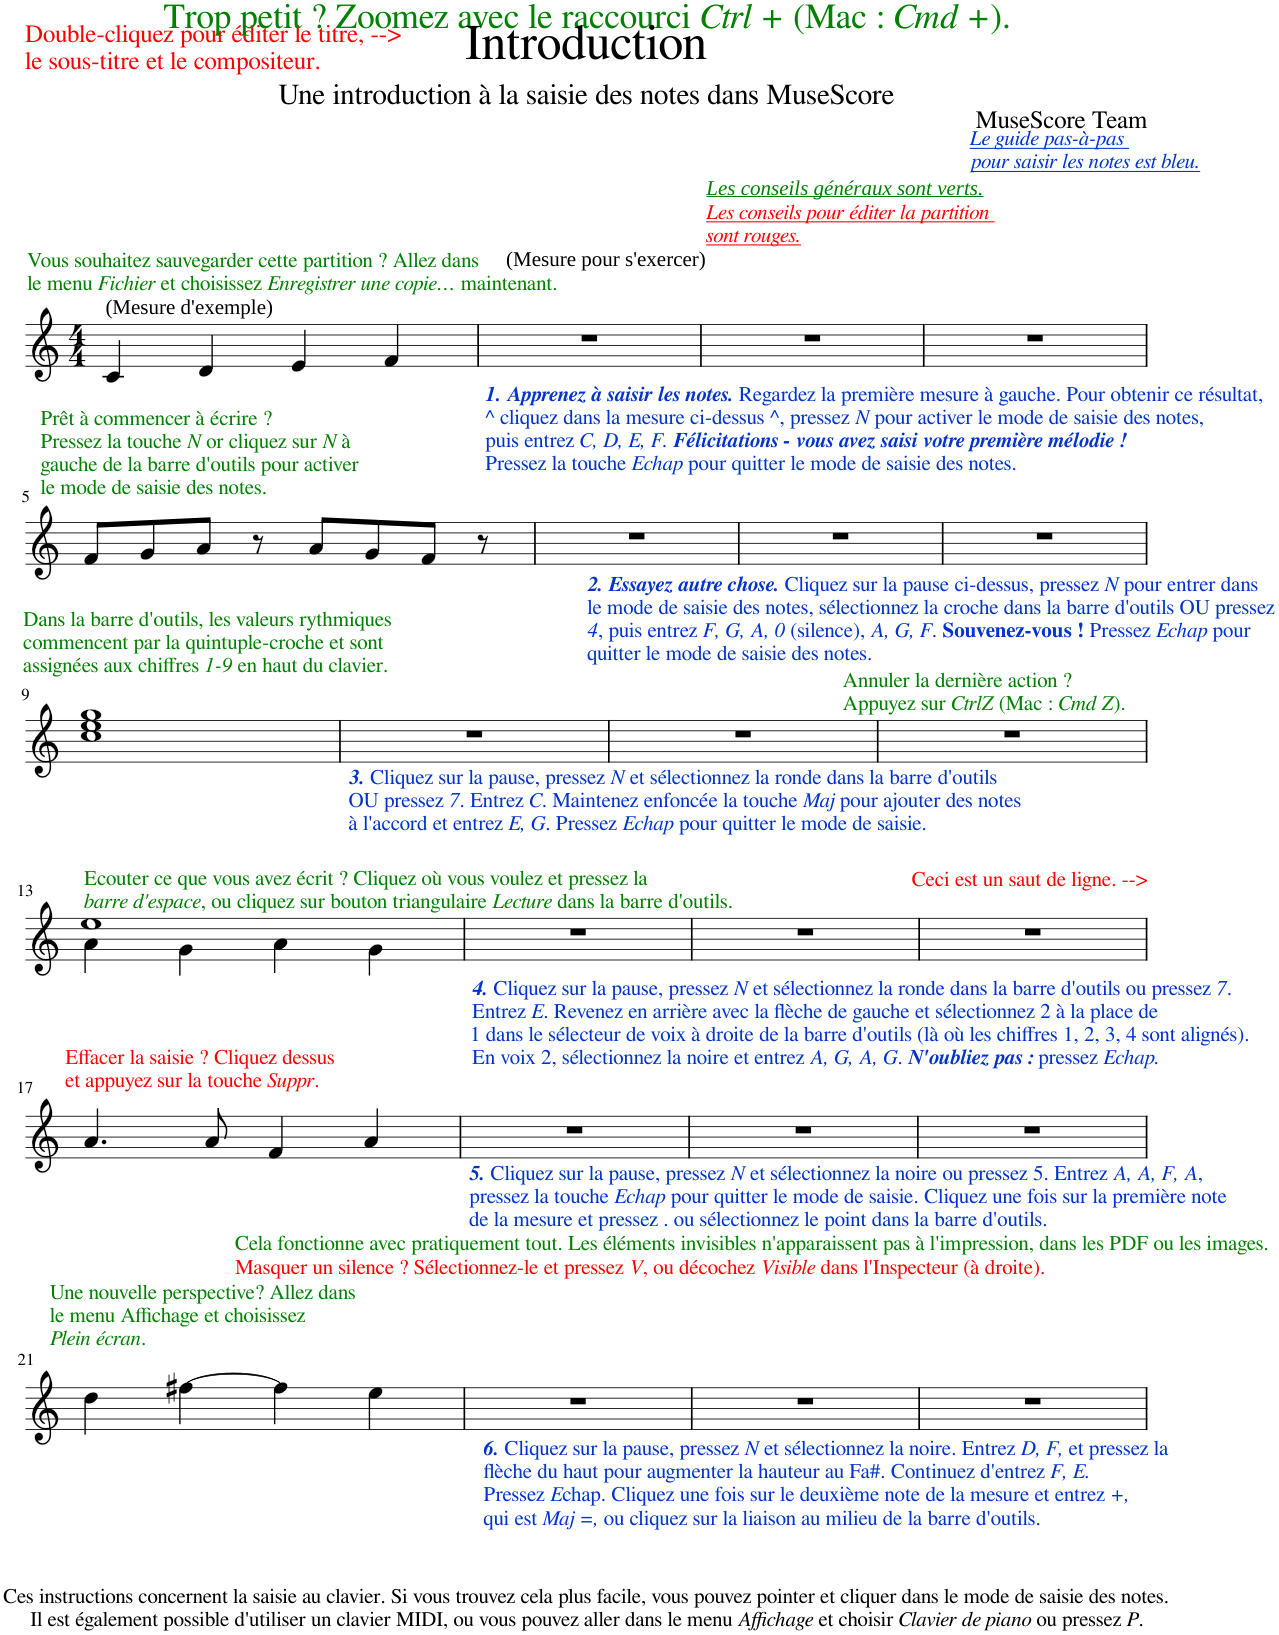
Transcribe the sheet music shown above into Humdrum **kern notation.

**kern
*part1
*staff1
*I"Piano
*I'Pno.
*clefG2
*k[]
*M4/4
=1
!LO:TX:a:t=(Mesure d'exemple)
!LO:TX:a:color=#008000:t=Vous souhaitez sauvegarder cette partition ? Allez dans
!LO:TX:a:t=le menu
!LO:TX:a:i:t=Fichier
!LO:TX:a:t=et choisissez
!LO:TX:a:i:t=Enregistrer une copie…
!LO:TX:a:t=maintenant.
4c/
4d/
4e/
4f/
=2
!LO:TX:a:t=(Mesure pour s'exercer)
!LO:TX:b:Bi:color=#0033CC:t=1. Apprenez à saisir les notes.
!LO:TX:b:t=Regardez la première mesure à gauche. Pour obtenir ce résultat,
!LO:TX:b:t=^ cliquez dans la mesure ci-dessus ^, pressez
!LO:TX:b:i:t=N
!LO:TX:b:t=pour activer le mode de saisie des notes,
!LO:TX:b:t=puis entrez
!LO:TX:b:i:t=C, D, E, F.
!LO:TX:b:B:t=Félicitations - vous avez saisi votre première mélodie !
!LO:TX:b:t=Pressez la touche
!LO:TX:b:i:t=Echap
!LO:TX:b:t=pour quitter le mode de saisie des notes.
1r
=3
!LO:TX:a:i:color=#FF0000:t=Les conseils pour éditer la partition
!LO:TX:a:t=sont rouges.
!LO:TX:a:i:color=#008000:t=Les conseils généraux sont verts.
1r
=4
!LO:TX:a:i:color=#0033CC:t=Le guide pas-à-pas
!LO:TX:a:t=pour saisir les notes est bleu.
1r
!!LO:LB:g=z
=5
!LO:TX:a:color=#008000:t=Prêt à commencer à écrire ?
!LO:TX:a:t=Pressez la touche
!LO:TX:a:i:t=N
!LO:TX:a:t=or cliquez sur
!LO:TX:a:i:t=N
!LO:TX:a:t=à
!LO:TX:a:t=gauche de la barre d'outils pour activer
!LO:TX:a:t=le mode de saisie des notes.
8f/L
8g/
8a/J
8r
8a/L
8g/
8f/J
8r
=6
!LO:TX:b:Bi:color=#0033CC:t=2. Essayez autre chose.
!LO:TX:b:t=Cliquez sur la pause ci-dessus, pressez
!LO:TX:b:i:t=N
!LO:TX:b:t=pour entrer dans
!LO:TX:b:t=le mode de saisie des notes, sélectionnez la croche dans la barre d'outils OU pressez
!LO:TX:b:i:t=4
!LO:TX:b:t=, puis entrez
!LO:TX:b:i:t=F, G, A, 0
!LO:TX:b:t=(silence),
!LO:TX:b:i:t=A, G, F
!LO:TX:b:t=.
!LO:TX:b:B:t=Souvenez-vous !
!LO:TX:b:t=Pressez
!LO:TX:b:i:t=Echap
!LO:TX:b:t=pour
!LO:TX:b:t=quitter le mode de saisie des notes.
1r
=7
1r
=8
1r
!!LO:LB:g=z
=9
!LO:TX:a:color=#008000:t=Dans la barre d'outils, les valeurs rythmiques
!LO:TX:a:t=commencent par la quintuple-croche et sont
!LO:TX:a:t=assignées aux chiffres
!LO:TX:a:i:t=1-9
!LO:TX:a:t=en haut du clavier.
1cc 1ee 1gg
=10
!LO:TX:b:Bi:color=#0033CC:t=3.
!LO:TX:b:t=Cliquez sur la pause, pressez
!LO:TX:b:i:t=N
!LO:TX:b:t=et sélectionnez la ronde dans la barre d'outils
!LO:TX:b:t=OU pressez
!LO:TX:b:i:t=7
!LO:TX:b:t=. Entrez
!LO:TX:b:i:t=C
!LO:TX:b:t=. Maintenez enfoncée la touche
!LO:TX:b:i:t=Maj
!LO:TX:b:t=pour ajouter des notes
!LO:TX:b:t=à l'accord et entrez
!LO:TX:b:i:t=E, G
!LO:TX:b:t=. Pressez
!LO:TX:b:i:t=Echap
!LO:TX:b:t=pour quitter le mode de saisie.
1r
=11
1r
=12
!LO:TX:a:color=#008000:t=Annuler la dernière action ?
!LO:TX:a:t=Appuyez sur
!LO:TX:a:i:t=CtrlZ
!LO:TX:a:t=(Mac &colon;
!LO:TX:a:i:t=Cmd Z
!LO:TX:a:t=).
1r
!!LO:LB:g=z
=13
*^
!LO:TX:a:color=#008000:t=Ecouter ce que vous avez écrit ? Cliquez où vous voulez et pressez la	!
!LO:TX:a:i:t=barre d'espace	!
!LO:TX:a:t=, ou cliquez sur bouton triangulaire	!
!LO:TX:a:i:t=Lecture	!
!LO:TX:a:t=dans la barre d'outils.	!
1ee	4a\
.	4g\
.	4a\
.	4g\
=14	=14
!LO:TX:b:Bi:color=#0033CC:t=4.	!
!LO:TX:b:t=Cliquez sur la pause, pressez	!
!LO:TX:b:i:t=N	!
!LO:TX:b:t=et sélectionnez la ronde dans la barre d'outils ou pressez	!
!LO:TX:b:i:t=7	!
!LO:TX:b:t=.	!
!LO:TX:b:t=Entrez	!
!LO:TX:b:i:t=E	!
!LO:TX:b:t=. Revenez en arrière avec la flèche de gauche et sélectionnez 2 à la place de	!
!LO:TX:b:t=1 dans le sélecteur de voix à droite de la barre d'outils (là où les chiffres 1, 2, 3, 4 sont alignés).	!
!LO:TX:b:t=En voix 2, sélectionnez la noire et entrez	!
!LO:TX:b:i:t=A, G, A, G	!
!LO:TX:b:t=.	!
!LO:TX:b:Bi:t=N'oubliez pas &colon;	!
!LO:TX:b:t=pressez	!
!LO:TX:b:i:t=Echap.	!
*v	*v
1r
=15
1r
=16
!LO:TX:a:color=#FF0000:t=Ceci est un saut de ligne. -->
1r
!!LO:LB:g=z
=17
!LO:TX:a:color=#FF0000:t=Effacer la saisie ? Cliquez dessus
!LO:TX:a:t=et appuyez sur la touche
!LO:TX:a:i:t=Suppr
!LO:TX:a:t=.
4.a/
8a/
4f/
4a/
=18
!LO:TX:b:Bi:color=#0033CC:t=5.
!LO:TX:b:t=Cliquez sur la pause, pressez
!LO:TX:b:i:t=N
!LO:TX:b:t=et sélectionnez la noire ou pressez 5. Entrez
!LO:TX:b:i:t=A, A, F, A
!LO:TX:b:t=,
!LO:TX:b:t=pressez la touche
!LO:TX:b:i:t=Echap
!LO:TX:b:t=pour quitter le mode de saisie. Cliquez une fois sur la première note
!LO:TX:b:t=de la mesure et pressez . ou sélectionnez le point dans la barre d'outils.
1r
=19
1r
=20
1r
!!LO:LB:g=z
=21
!LO:TX:a:color=#008000:t=Une nouvelle perspective? Allez dans
!LO:TX:a:t=le menu Affichage et choisissez
!LO:TX:a:i:t=Plein écran
!LO:TX:a:t=.
4dd\
[4ff#X\
4ff#\]
4ee\
=22
!LO:TX:b:Bi:color=#0033CC:t=6.
!LO:TX:b:t=Cliquez sur la pause, pressez
!LO:TX:b:i:t=N
!LO:TX:b:t=et sélectionnez la noire. Entrez
!LO:TX:b:i:t=D, F,
!LO:TX:b:t=et pressez la
!LO:TX:b:t=flèche du haut pour augmenter la hauteur au Fa#. Continuez d'entrez
!LO:TX:b:i:t=F, E.
!LO:TX:b:t=Pressez
!LO:TX:b:i:t=E
!LO:TX:b:t=chap. Cliquez une fois sur le deuxième note de la mesure et entrez
!LO:TX:b:i:t=+,
!LO:TX:b:t=qui est
!LO:TX:b:i:t=Maj =,
!LO:TX:b:t=ou cliquez sur la liaison au milieu de la barre d'outils.
1r
=23
!LO:TX:a:color=#FF0000:t=Masquer un silence ? Sélectionnez-le et pressez
!LO:TX:a:i:t=V
!LO:TX:a:t=, ou décochez
!LO:TX:a:i:t=Visible
!LO:TX:a:t=dans l'Inspecteur (à droite).
!LO:TX:a:color=#008000:t=Cela fonctionne avec pratiquement tout. Les éléments invisibles n'apparaissent pas à l'impression, dans les PDF ou les images.
1r
=24
1r
=
*-
